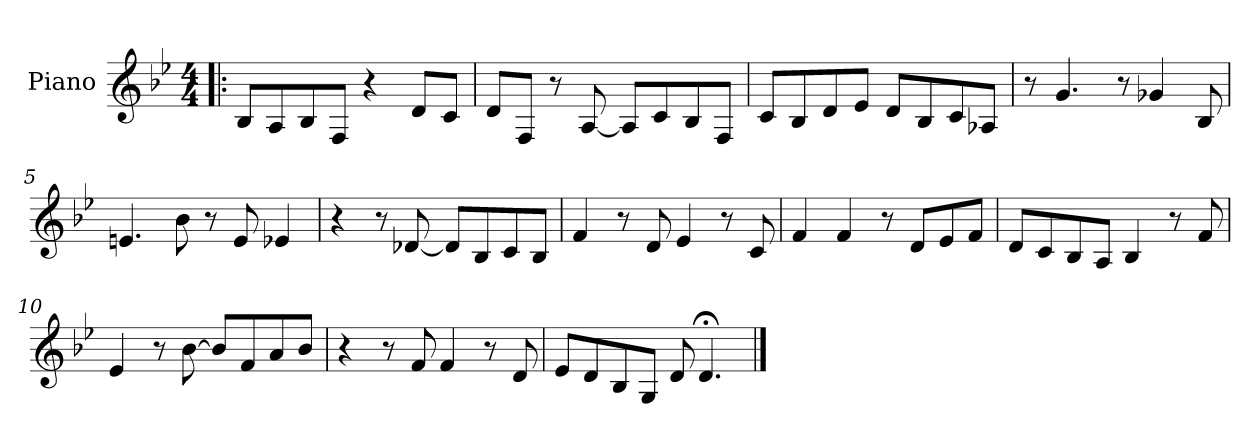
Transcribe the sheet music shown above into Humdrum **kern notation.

**kern
*part1
*staff1
*I"Piano
*I'Pno.
*clefG2
*k[b-e-]
*M4/4
=1!|:
8B-/L
8A/
8B-/
8F/J
4r
8d/L
8c/J
=2
8d/L
8F/J
8r
[8A/
8A/L]
8c/
8B-/
8F/J
=3
8c/L
8B-/
8d/
8e-/J
8d/L
8B-/
8c/
8A-X/J
!!LO:LB:g=z
=4
8r
4.g/
8r
4g-X/
8B-/
=5
4.en/
8b-\
8r
8e/
4e-X/
=6
4r
8r
[8d-X/
8d-/L]
8B-/
8c/
8B-/J
!!LO:LB:g=z
=7
4f/
8r
8d/
4e-/
8r
8c/
=8
4f/
4f/
8r
8d/L
8e-/
8f/J
=9
8d/L
8c/
8B-/
8A/J
4B-/
8r
8f/
!!LO:LB:g=z
=10
4e-/
8r
[8b-\
8b-/L]
8f/
8a/
8b-/J
=11
4r
8r
8f/
4f/
8r
8d/
=12
8e-/L
8d/
8B-/
8G/J
8d/
4.d;</
==
*-
